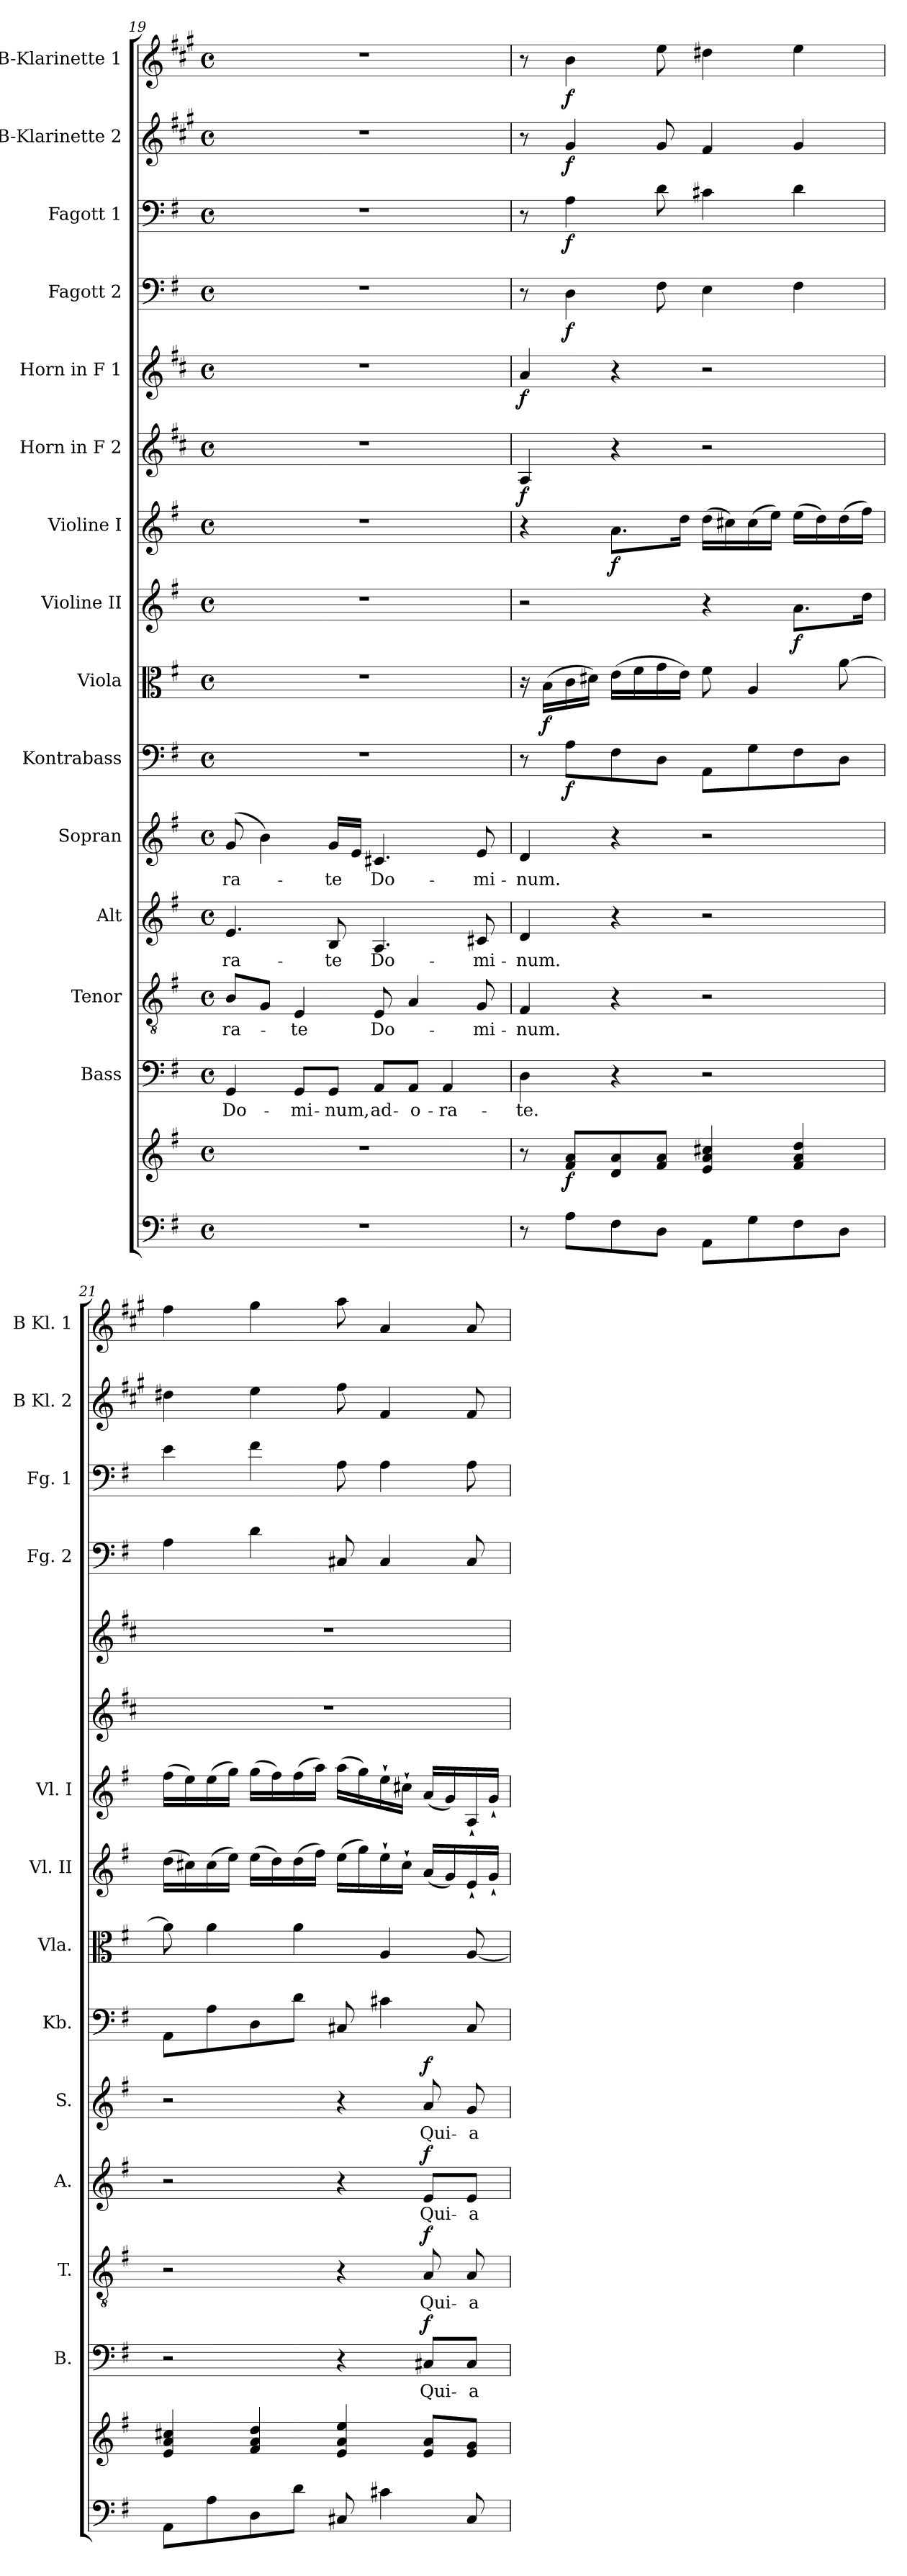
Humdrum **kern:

**kern	**kern	**dynam	**kern	**text	**dynam	**kern	**text	**dynam	**kern	**text	**dynam	**kern	**text	**dynam	**kern	**dynam	**kern	**dynam	**kern	**dynam	**kern	**dynam	**kern	**dynam	**kern	**dynam	**kern	**dynam	**kern	**dynam	**kern	**dynam	**kern	**dynam
*part15	*part15	*part15	*part14	*part14	*part14	*part13	*part13	*part13	*part12	*part12	*part12	*part11	*part11	*part11	*part10	*part10	*part9	*part9	*part8	*part8	*part7	*part7	*part6	*part6	*part5	*part5	*part4	*part4	*part3	*part3	*part2	*part2	*part1	*part1
*staff16	*staff15	*staff15/16	*staff14	*staff14	*staff14	*staff13	*staff13	*staff13	*staff12	*staff12	*staff12	*staff11	*staff11	*staff11	*staff10	*staff10	*staff9	*staff9	*staff8	*staff8	*staff7	*staff7	*staff6	*staff6	*staff5	*staff5	*staff4	*staff4	*staff3	*staff3	*staff2	*staff2	*staff1	*staff1
*	*	*	*I"Bass	*	*	*I"Tenor	*	*	*I"Alt	*	*	*I"Sopran	*	*	*I"Kontrabass	*	*I"Viola	*	*I"Violine II	*	*I"Violine I	*	*I"Horn in F 2	*	*I"Horn in F 1	*	*I"Fagott 2	*	*I"Fagott 1	*	*I"B-Klarinette 2	*	*I"B-Klarinette 1	*
*	*	*	*I'B.	*	*	*I'T.	*	*	*I'A.	*	*	*I'S.	*	*	*I'Kb.	*	*I'Vla.	*	*I'Vl. II	*	*I'Vl. I	*	*	*	*	*	*I'Fg. 2	*	*I'Fg. 1	*	*I'B Kl. 2	*	*I'B Kl. 1	*
*clefF4	*clefG2	*	*clefF4	*	*	*clefGv2	*	*	*clefG2	*	*	*clefG2	*	*	*clefF4	*	*clefC3	*	*clefG2	*	*clefG2	*	*clefG2	*	*clefG2	*	*clefF4	*	*clefF4	*	*clefG2	*	*clefG2	*
*	*	*	*	*	*	*	*	*	*	*	*	*	*	*	*ITrd7c12	*	*	*	*	*	*	*	*ITrd4c7	*	*ITrd4c7	*	*	*	*	*	*ITrd1c2	*	*ITrd1c2	*
*k[f#]	*k[f#]	*	*k[f#]	*	*	*k[f#]	*	*	*k[f#]	*	*	*k[f#]	*	*	*k[f#]	*	*k[f#]	*	*k[f#]	*	*k[f#]	*	*k[f#]	*	*k[f#]	*	*k[f#]	*	*k[f#]	*	*k[f#]	*	*k[f#]	*
*G:	*G:	*	*G:	*	*	*G:	*	*	*G:	*	*	*G:	*	*	*G:	*	*G:	*	*G:	*	*G:	*	*G:	*	*G:	*	*G:	*	*G:	*	*G:	*	*G:	*
*M4/4	*M4/4	*	*M4/4	*	*	*M4/4	*	*	*M4/4	*	*	*M4/4	*	*	*M4/4	*	*M4/4	*	*M4/4	*	*M4/4	*	*M4/4	*	*M4/4	*	*M4/4	*	*M4/4	*	*M4/4	*	*M4/4	*
*met(c)	*met(c)	*	*met(c)	*	*	*met(c)	*	*	*met(c)	*	*	*met(c)	*	*	*met(c)	*	*met(c)	*	*met(c)	*	*met(c)	*	*met(c)	*	*met(c)	*	*met(c)	*	*met(c)	*	*met(c)	*	*met(c)	*
=19	=19	=19	=19	=19	=19	=19	=19	=19	=19	=19	=19	=19	=19	=19	=19	=19	=19	=19	=19	=19	=19	=19	=19	=19	=19	=19	=19	=19	=19	=19	=19	=19	=19	=19
!	!	!	!	!LO:LY:b	!	!	!LO:LY:b	!	!	!LO:LY:b	!	!	!LO:LY:b	!	!	!	!	!	!	!	!	!	!	!	!	!	!	!	!	!	!	!	!	!
1r	1r	.	4GG/	Do-	.	8B/L	-ra-	.	4.e/	-ra-	.	(8g/	-ra-	.	1r	.	1r	.	1r	.	1r	.	1r	.	1r	.	1r	.	1r	.	1r	.	1r	.
.	.	.	.	.	.	8G/J	.	.	.	.	.	4b\)	.	.	.	.	.	.	.	.	.	.	.	.	.	.	.	.	.	.	.	.	.	.
!	!	!	!	!LO:LY:b	!	!	!LO:LY:b	!	!	!	!	!	!	!	!	!	!	!	!	!	!	!	!	!	!	!	!	!	!	!	!	!	!	!
.	.	.	8GG/L	-mi-	.	4E/	-te	.	.	.	.	.	.	.	.	.	.	.	.	.	.	.	.	.	.	.	.	.	.	.	.	.	.	.
!	!	!	!	!LO:LY:b	!	!	!	!	!	!LO:LY:b	!	!	!LO:LY:b	!	!	!	!	!	!	!	!	!	!	!	!	!	!	!	!	!	!	!	!	!
.	.	.	8GG/J	-num,	.	.	.	.	8B/	-te	.	16g/LL	-te	.	.	.	.	.	.	.	.	.	.	.	.	.	.	.	.	.	.	.	.	.
.	.	.	.	.	.	.	.	.	.	.	.	16e/JJ	.	.	.	.	.	.	.	.	.	.	.	.	.	.	.	.	.	.	.	.	.	.
!	!	!	!	!LO:LY:b	!	!	!LO:LY:b	!	!	!LO:LY:b	!	!	!LO:LY:b	!	!	!	!	!	!	!	!	!	!	!	!	!	!	!	!	!	!	!	!	!
.	.	.	8AA/L	ad-	.	8E/	Do-	.	4.A/	Do-	.	4.c#X/	Do-	.	.	.	.	.	.	.	.	.	.	.	.	.	.	.	.	.	.	.	.	.
!	!	!	!	!LO:LY:b	!	!	!	!	!	!	!	!	!	!	!	!	!	!	!	!	!	!	!	!	!	!	!	!	!	!	!	!	!	!
.	.	.	8AA/J	-o-	.	4A/	.	.	.	.	.	.	.	.	.	.	.	.	.	.	.	.	.	.	.	.	.	.	.	.	.	.	.	.
!	!	!	!	!LO:LY:b	!	!	!	!	!	!	!	!	!	!	!	!	!	!	!	!	!	!	!	!	!	!	!	!	!	!	!	!	!	!
.	.	.	4AA/	-ra-	.	.	.	.	.	.	.	.	.	.	.	.	.	.	.	.	.	.	.	.	.	.	.	.	.	.	.	.	.	.
!	!	!	!	!	!	!	!LO:LY:b	!	!	!LO:LY:b	!	!	!LO:LY:b	!	!	!	!	!	!	!	!	!	!	!	!	!	!	!	!	!	!	!	!	!
.	.	.	.	.	.	8G/	-mi-	.	8c#X/	-mi-	.	8e/	-mi-	.	.	.	.	.	.	.	.	.	.	.	.	.	.	.	.	.	.	.	.	.
=20	=20	=20	=20	=20	=20	=20	=20	=20	=20	=20	=20	=20	=20	=20	=20	=20	=20	=20	=20	=20	=20	=20	=20	=20	=20	=20	=20	=20	=20	=20	=20	=20	=20	=20
!	!	!	!	!LO:LY:b	!	!	!LO:LY:b	!	!	!LO:LY:b	!	!	!LO:LY:b	!	!	!	!	!	!	!	!	!	!	!LO:DY:b	!	!LO:DY:b	!	!	!	!	!	!	!	!
8r	8r	.	4D\	-te.	.	4F#/	-num.	.	4d/	-num.	.	4d/	-num.	.	8r	.	16r	.	2r	.	4r	.	4D/	f	4d/	f	8r	.	8r	.	8r	.	8r	.
!	!	!	!	!	!	!	!	!	!	!	!	!	!	!	!	!	!	!LO:DY:b	!	!	!	!	!	!	!	!	!	!	!	!	!	!	!	!
.	.	.	.	.	.	.	.	.	.	.	.	.	.	.	.	.	(>16B\LL	f	.	.	.	.	.	.	.	.	.	.	.	.	.	.	.	.
!	!	!LO:DY:b	!	!	!	!	!	!	!	!	!	!	!	!	!	!LO:DY:b	!	!	!	!	!	!	!	!	!	!	!	!LO:DY:b	!	!LO:DY:b	!	!LO:DY:b	!	!LO:DY:b
8A\L	8f#/ 8a/L	f	.	.	.	.	.	.	.	.	.	.	.	.	8AA\L	f	16c\	.	.	.	.	.	.	.	.	.	4D\	f	4A\	f	4f#/	f	4a\	f
.	.	.	.	.	.	.	.	.	.	.	.	.	.	.	.	.	16d#X\JJ)	.	.	.	.	.	.	.	.	.	.	.	.	.	.	.	.	.
!	!	!	!	!	!	!	!	!	!	!	!	!	!	!	!	!	!	!	!	!	!	!LO:DY:b	!	!	!	!	!	!	!	!	!	!	!	!
8F#\	8d/ 8a/	.	4r	.	.	4r	.	.	4r	.	.	4r	.	.	8FF#\	.	(>16e\LL	.	.	.	8.a\L	f	4r	.	4r	.	.	.	.	.	.	.	.	.
.	.	.	.	.	.	.	.	.	.	.	.	.	.	.	.	.	16f#\	.	.	.	.	.	.	.	.	.	.	.	.	.	.	.	.	.
8D\J	8f#/ 8a/J	.	.	.	.	.	.	.	.	.	.	.	.	.	8DD\J	.	16g\	.	.	.	.	.	.	.	.	.	8F#\	.	8d\	.	8f#/	.	8dd\	.
.	.	.	.	.	.	.	.	.	.	.	.	.	.	.	.	.	16e\JJ)	.	.	.	16dd\Jk	.	.	.	.	.	.	.	.	.	.	.	.	.
8AA\L	4e/ 4a/ 4cc#X/	.	2r	.	.	2r	.	.	2r	.	.	2r	.	.	8AAA\L	.	8f#\	.	4r	.	(>16dd\LL	.	2r	.	2r	.	4E\	.	4c#X\	.	4e/	.	4cc#X\	.
.	.	.	.	.	.	.	.	.	.	.	.	.	.	.	.	.	.	.	.	.	16cc#X\)	.	.	.	.	.	.	.	.	.	.	.	.	.
8G\	.	.	.	.	.	.	.	.	.	.	.	.	.	.	8GG\	.	4A/	.	.	.	(>16cc#\	.	.	.	.	.	.	.	.	.	.	.	.	.
.	.	.	.	.	.	.	.	.	.	.	.	.	.	.	.	.	.	.	.	.	16ee\JJ)	.	.	.	.	.	.	.	.	.	.	.	.	.
!	!	!	!	!	!	!	!	!	!	!	!	!	!	!	!	!	!	!	!	!LO:DY:b	!	!	!	!	!	!	!	!	!	!	!	!	!	!
8F#\	4f#/ 4a/ 4dd/	.	.	.	.	.	.	.	.	.	.	.	.	.	8FF#\	.	.	.	8.a\L	f	(>16ee\LL	.	.	.	.	.	4F#\	.	4d\	.	4f#/	.	4dd\	.
.	.	.	.	.	.	.	.	.	.	.	.	.	.	.	.	.	.	.	.	.	16dd\)	.	.	.	.	.	.	.	.	.	.	.	.	.
8D\J	.	.	.	.	.	.	.	.	.	.	.	.	.	.	8DD\J	.	[8a\	.	.	.	(>16dd\	.	.	.	.	.	.	.	.	.	.	.	.	.
.	.	.	.	.	.	.	.	.	.	.	.	.	.	.	.	.	.	.	16dd\Jk	.	16ff#\JJ)	.	.	.	.	.	.	.	.	.	.	.	.	.
!!LO:PB:g=z
=21	=21	=21	=21	=21	=21	=21	=21	=21	=21	=21	=21	=21	=21	=21	=21	=21	=21	=21	=21	=21	=21	=21	=21	=21	=21	=21	=21	=21	=21	=21	=21	=21	=21	=21
8AA\L	4e/ 4a/ 4cc#X/	.	2r	.	.	2r	.	.	2r	.	.	2r	.	.	8AAA\L	.	8a\]	.	(>16dd\LL	.	(>16ff#\LL	.	1r	.	1r	.	4A\	.	4e\	.	4cc#X\	.	4ee\	.
.	.	.	.	.	.	.	.	.	.	.	.	.	.	.	.	.	.	.	16cc#X\)	.	16ee\)	.	.	.	.	.	.	.	.	.	.	.	.	.
8A\	.	.	.	.	.	.	.	.	.	.	.	.	.	.	8AA\	.	4a\	.	(>16cc#\	.	(>16ee\	.	.	.	.	.	.	.	.	.	.	.	.	.
.	.	.	.	.	.	.	.	.	.	.	.	.	.	.	.	.	.	.	16ee\JJ)	.	16gg\JJ)	.	.	.	.	.	.	.	.	.	.	.	.	.
8D\	4f#/ 4a/ 4dd/	.	.	.	.	.	.	.	.	.	.	.	.	.	8DD\	.	.	.	(>16ee\LL	.	(>16gg\LL	.	.	.	.	.	4d\	.	4f#\	.	4dd\	.	4ff#\	.
.	.	.	.	.	.	.	.	.	.	.	.	.	.	.	.	.	.	.	16dd\)	.	16ff#\)	.	.	.	.	.	.	.	.	.	.	.	.	.
8d\J	.	.	.	.	.	.	.	.	.	.	.	.	.	.	8D\J	.	4a\	.	(>16dd\	.	(>16ff#\	.	.	.	.	.	.	.	.	.	.	.	.	.
.	.	.	.	.	.	.	.	.	.	.	.	.	.	.	.	.	.	.	16ff#\JJ)	.	16aa\JJ)	.	.	.	.	.	.	.	.	.	.	.	.	.
8C#X/	4e/ 4a/ 4ee/	.	4r	.	.	4r	.	.	4r	.	.	4r	.	.	8CC#X/	.	.	.	(>16ee\LL	.	(>16aa\LL	.	.	.	.	.	8C#X/	.	8A\	.	8ee\	.	8gg\	.
.	.	.	.	.	.	.	.	.	.	.	.	.	.	.	.	.	.	.	16gg\)	.	16gg\)	.	.	.	.	.	.	.	.	.	.	.	.	.
4c#X\	.	.	.	.	.	.	.	.	.	.	.	.	.	.	4C#X\	.	4A/	.	16ee`>\	.	16ee`>\	.	.	.	.	.	4C#/	.	4A\	.	4e/	.	4g/	.
.	.	.	.	.	.	.	.	.	.	.	.	.	.	.	.	.	.	.	16cc#`>\JJ	.	16cc#X`>\JJ	.	.	.	.	.	.	.	.	.	.	.	.	.
!	!	!	!	!LO:LY:b	!LO:DY:a	!	!LO:LY:b	!LO:DY:a	!	!LO:LY:b	!LO:DY:a	!	!LO:LY:b	!LO:DY:a	!	!	!	!	!	!	!	!	!	!	!	!	!	!	!	!	!	!	!	!
.	8e/ 8a/L	.	8C#X/L	Qui-	f	8A/	Qui-	f	8e/L	Qui-	f	8a/	Qui-	f	.	.	.	.	(<16a/LL	.	(<16a/LL	.	.	.	.	.	.	.	.	.	.	.	.	.
.	.	.	.	.	.	.	.	.	.	.	.	.	.	.	.	.	.	.	16g/)	.	16g/)	.	.	.	.	.	.	.	.	.	.	.	.	.
!	!	!	!	!LO:LY:b	!	!	!LO:LY:b	!	!	!LO:LY:b	!	!	!LO:LY:b	!	!	!	!	!	!	!	!	!	!	!	!	!	!	!	!	!	!	!	!	!
8C#/	8e/ 8g/J	.	8C#/J	-a	.	8A/	-a	.	8e/J	-a	.	8g/	-a	.	8CC#/	.	[8A/	.	16e`</	.	16A`</	.	.	.	.	.	8C#/	.	8A\	.	8e/	.	8g/	.
.	.	.	.	.	.	.	.	.	.	.	.	.	.	.	.	.	.	.	16g`</JJ	.	16g`</JJ	.	.	.	.	.	.	.	.	.	.	.	.	.
=	=	=	=	=	=	=	=	=	=	=	=	=	=	=	=	=	=	=	=	=	=	=	=	=	=	=	=	=	=	=	=	=	=	=
*-	*-	*-	*-	*-	*-	*-	*-	*-	*-	*-	*-	*-	*-	*-	*-	*-	*-	*-	*-	*-	*-	*-	*-	*-	*-	*-	*-	*-	*-	*-	*-	*-	*-	*-
